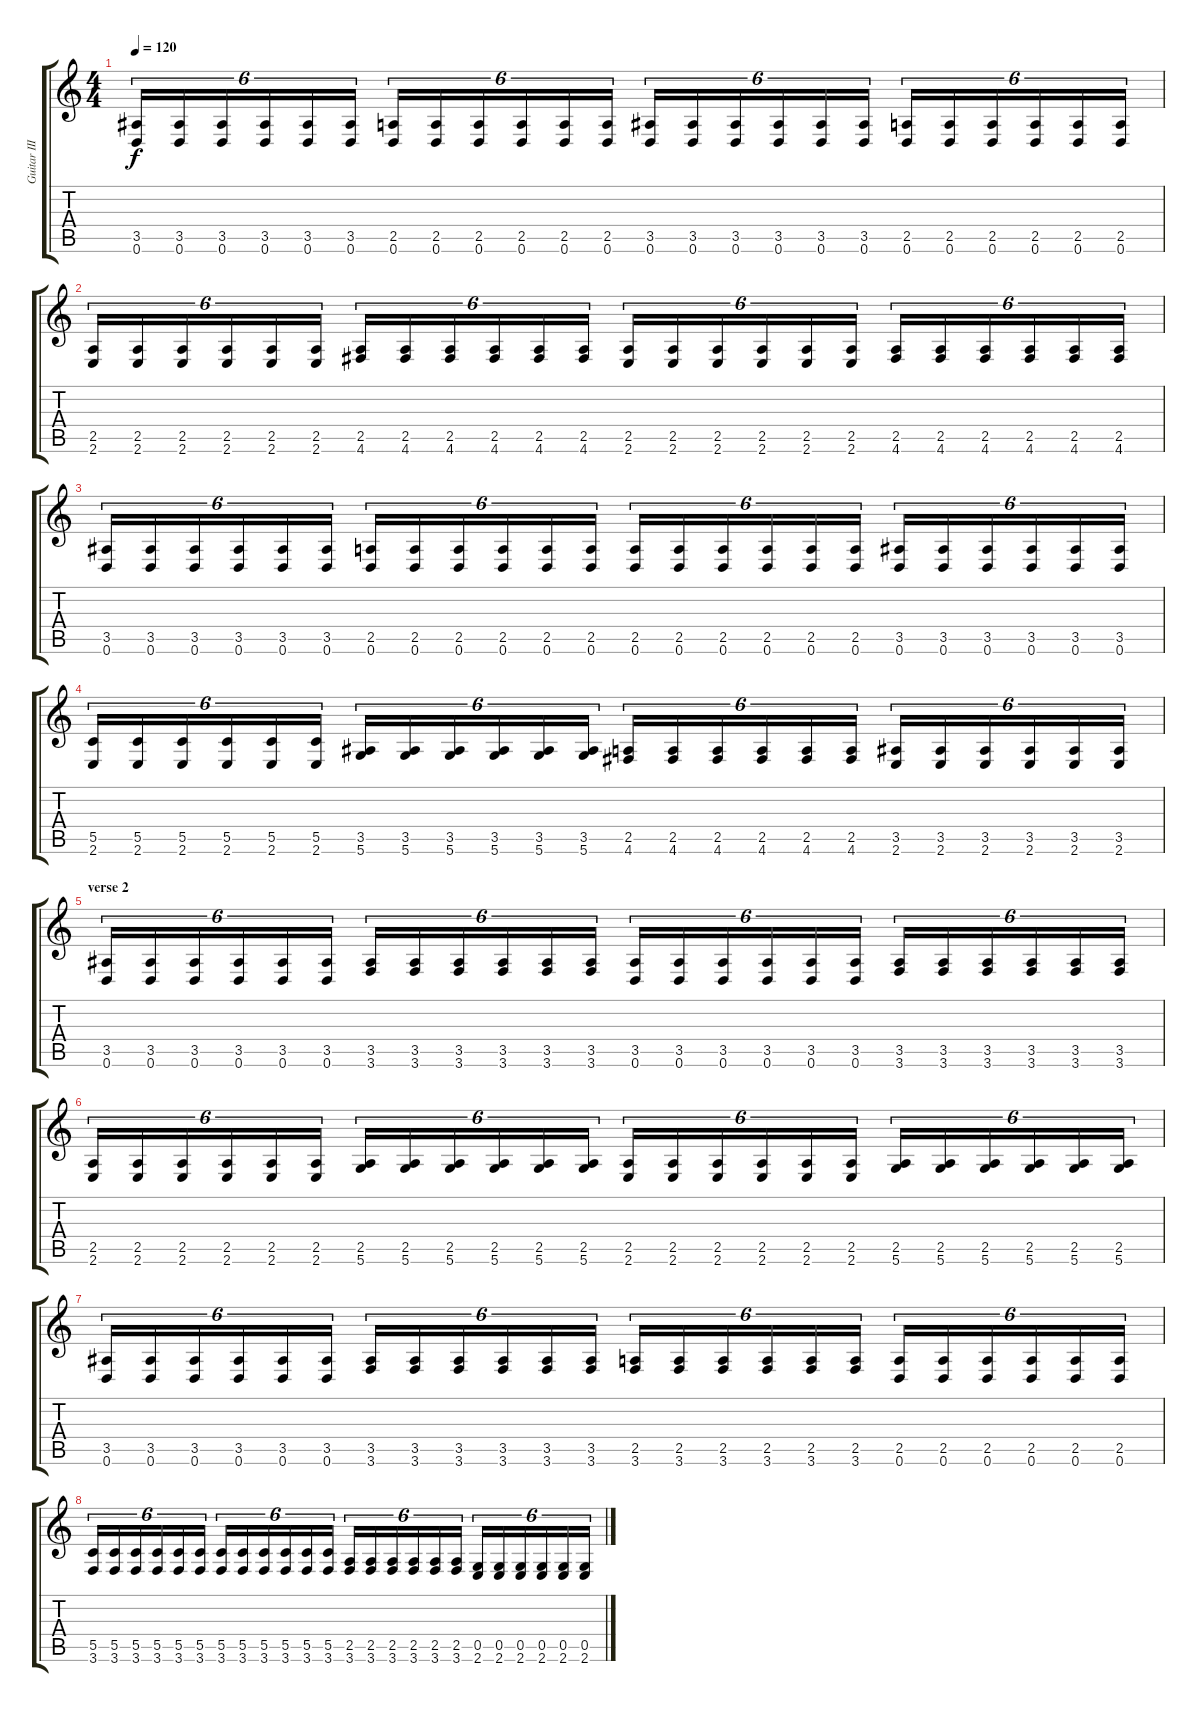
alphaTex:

\track ("Guitar III" "Guitar III") {instrument distortionguitar}
\staff {score tabs}
\tuning (D4 A3 F3 C3 G2 D2) {hide}
\ts (4 4)
\tempo 120
\clef g2
\ks c
(3.5 0.6).16{tu (6 4) dy f} (3.5 0.6).16{tu (6 4)} (3.5 0.6).16{tu (6 4)} (3.5 0.6).16{tu (6 4)} (3.5 0.6).16{tu (6 4)} (3.5 0.6).16{tu (6 4)} (2.5 0.6).16{tu (6 4)} (2.5 0.6).16{tu (6 4)} (2.5 0.6).16{tu (6 4)} (2.5 0.6).16{tu (6 4)} (2.5 0.6).16{tu (6 4)} (2.5 0.6).16{tu (6 4)} (3.5 0.6).16{tu (6 4)} (3.5 0.6).16{tu (6 4)} (3.5 0.6).16{tu (6 4)} (3.5 0.6).16{tu (6 4)} (3.5 0.6).16{tu (6 4)} (3.5 0.6).16{tu (6 4)} (2.5 0.6).16{tu (6 4)} (2.5 0.6).16{tu (6 4)} (2.5 0.6).16{tu (6 4)} (2.5 0.6).16{tu (6 4)} (2.5 0.6).16{tu (6 4)} (2.5 0.6).16{tu (6 4)} |
(2.5 2.6).16{tu (6 4)} (2.5 2.6).16{tu (6 4)} (2.5 2.6).16{tu (6 4)} (2.5 2.6).16{tu (6 4)} (2.5 2.6).16{tu (6 4)} (2.5 2.6).16{tu (6 4)} (2.5 4.6).16{tu (6 4)} (2.5 4.6).16{tu (6 4)} (2.5 4.6).16{tu (6 4)} (2.5 4.6).16{tu (6 4)} (2.5 4.6).16{tu (6 4)} (2.5 4.6).16{tu (6 4)} (2.5 2.6).16{tu (6 4)} (2.5 2.6).16{tu (6 4)} (2.5 2.6).16{tu (6 4)} (2.5 2.6).16{tu (6 4)} (2.5 2.6).16{tu (6 4)} (2.5 2.6).16{tu (6 4)} (2.5 4.6).16{tu (6 4)} (2.5 4.6).16{tu (6 4)} (2.5 4.6).16{tu (6 4)} (2.5 4.6).16{tu (6 4)} (2.5 4.6).16{tu (6 4)} (2.5 4.6).16{tu (6 4)} |
(3.5 0.6).16{tu (6 4)} (3.5 0.6).16{tu (6 4)} (3.5 0.6).16{tu (6 4)} (3.5 0.6).16{tu (6 4)} (3.5 0.6).16{tu (6 4)} (3.5 0.6).16{tu (6 4)} (2.5 0.6).16{tu (6 4)} (2.5 0.6).16{tu (6 4)} (2.5 0.6).16{tu (6 4)} (2.5 0.6).16{tu (6 4)} (2.5 0.6).16{tu (6 4)} (2.5 0.6).16{tu (6 4)} (2.5 0.6).16{tu (6 4)} (2.5 0.6).16{tu (6 4)} (2.5 0.6).16{tu (6 4)} (2.5 0.6).16{tu (6 4)} (2.5 0.6).16{tu (6 4)} (2.5 0.6).16{tu (6 4)} (3.5 0.6).16{tu (6 4)} (3.5 0.6).16{tu (6 4)} (3.5 0.6).16{tu (6 4)} (3.5 0.6).16{tu (6 4)} (3.5 0.6).16{tu (6 4)} (3.5 0.6).16{tu (6 4)} |
(5.5 2.6).16{tu (6 4)} (5.5 2.6).16{tu (6 4)} (5.5 2.6).16{tu (6 4)} (5.5 2.6).16{tu (6 4)} (5.5 2.6).16{tu (6 4)} (5.5 2.6).16{tu (6 4)} (3.5 5.6).16{tu (6 4)} (3.5 5.6).16{tu (6 4)} (3.5 5.6).16{tu (6 4)} (3.5 5.6).16{tu (6 4)} (3.5 5.6).16{tu (6 4)} (3.5 5.6).16{tu (6 4)} (2.5 4.6).16{tu (6 4)} (2.5 4.6).16{tu (6 4)} (2.5 4.6).16{tu (6 4)} (2.5 4.6).16{tu (6 4)} (2.5 4.6).16{tu (6 4)} (2.5 4.6).16{tu (6 4)} (3.5 2.6).16{tu (6 4)} (3.5 2.6).16{tu (6 4)} (3.5 2.6).16{tu (6 4)} (3.5 2.6).16{tu (6 4)} (3.5 2.6).16{tu (6 4)} (3.5 2.6).16{tu (6 4)} |
\section ("" "verse 2")
(3.5 0.6).16{tu (6 4) volume 11 balance 16} (3.5 0.6).16{tu (6 4)} (3.5 0.6).16{tu (6 4)} (3.5 0.6).16{tu (6 4)} (3.5 0.6).16{tu (6 4)} (3.5 0.6).16{tu (6 4)} (3.5 3.6).16{tu (6 4)} (3.5 3.6).16{tu (6 4)} (3.5 3.6).16{tu (6 4)} (3.5 3.6).16{tu (6 4)} (3.5 3.6).16{tu (6 4)} (3.5 3.6).16{tu (6 4)} (3.5 0.6).16{tu (6 4)} (3.5 0.6).16{tu (6 4)} (3.5 0.6).16{tu (6 4)} (3.5 0.6).16{tu (6 4)} (3.5 0.6).16{tu (6 4)} (3.5 0.6).16{tu (6 4)} (3.5 3.6).16{tu (6 4)} (3.5 3.6).16{tu (6 4)} (3.5 3.6).16{tu (6 4)} (3.5 3.6).16{tu (6 4)} (3.5 3.6).16{tu (6 4)} (3.5 3.6).16{tu (6 4)} |
(2.5 2.6).16{tu (6 4)} (2.5 2.6).16{tu (6 4)} (2.5 2.6).16{tu (6 4)} (2.5 2.6).16{tu (6 4)} (2.5 2.6).16{tu (6 4)} (2.5 2.6).16{tu (6 4)} (2.5 5.6).16{tu (6 4)} (2.5 5.6).16{tu (6 4)} (2.5 5.6).16{tu (6 4)} (2.5 5.6).16{tu (6 4)} (2.5 5.6).16{tu (6 4)} (2.5 5.6).16{tu (6 4)} (2.5 2.6).16{tu (6 4)} (2.5 2.6).16{tu (6 4)} (2.5 2.6).16{tu (6 4)} (2.5 2.6).16{tu (6 4)} (2.5 2.6).16{tu (6 4)} (2.5 2.6).16{tu (6 4)} (2.5 5.6).16{tu (6 4)} (2.5 5.6).16{tu (6 4)} (2.5 5.6).16{tu (6 4)} (2.5 5.6).16{tu (6 4)} (2.5 5.6).16{tu (6 4)} (2.5 5.6).16{tu (6 4)} |
(3.5 0.6).16{tu (6 4)} (3.5 0.6).16{tu (6 4)} (3.5 0.6).16{tu (6 4)} (3.5 0.6).16{tu (6 4)} (3.5 0.6).16{tu (6 4)} (3.5 0.6).16{tu (6 4)} (3.5 3.6).16{tu (6 4)} (3.5 3.6).16{tu (6 4)} (3.5 3.6).16{tu (6 4)} (3.5 3.6).16{tu (6 4)} (3.5 3.6).16{tu (6 4)} (3.5 3.6).16{tu (6 4)} (2.5 3.6).16{tu (6 4)} (2.5 3.6).16{tu (6 4)} (2.5 3.6).16{tu (6 4)} (2.5 3.6).16{tu (6 4)} (2.5 3.6).16{tu (6 4)} (2.5 3.6).16{tu (6 4)} (2.5 0.6).16{tu (6 4)} (2.5 0.6).16{tu (6 4)} (2.5 0.6).16{tu (6 4)} (2.5 0.6).16{tu (6 4)} (2.5 0.6).16{tu (6 4)} (2.5 0.6).16{tu (6 4)} |
(5.5 3.6).16{tu (6 4)} (5.5 3.6).16{tu (6 4)} (5.5 3.6).16{tu (6 4)} (5.5 3.6).16{tu (6 4)} (5.5 3.6).16{tu (6 4)} (5.5 3.6).16{tu (6 4)} (5.5 3.6).16{tu (6 4)} (5.5 3.6).16{tu (6 4)} (5.5 3.6).16{tu (6 4)} (5.5 3.6).16{tu (6 4)} (5.5 3.6).16{tu (6 4)} (5.5 3.6).16{tu (6 4)} (2.5 3.6).16{tu (6 4)} (2.5 3.6).16{tu (6 4)} (2.5 3.6).16{tu (6 4)} (2.5 3.6).16{tu (6 4)} (2.5 3.6).16{tu (6 4)} (2.5 3.6).16{tu (6 4)} (0.5 2.6).16{tu (6 4)} (0.5 2.6).16{tu (6 4)} (0.5 2.6).16{tu (6 4)} (0.5 2.6).16{tu (6 4)} (0.5 2.6).16{tu (6 4)} (0.5 2.6).16{tu (6 4)}
